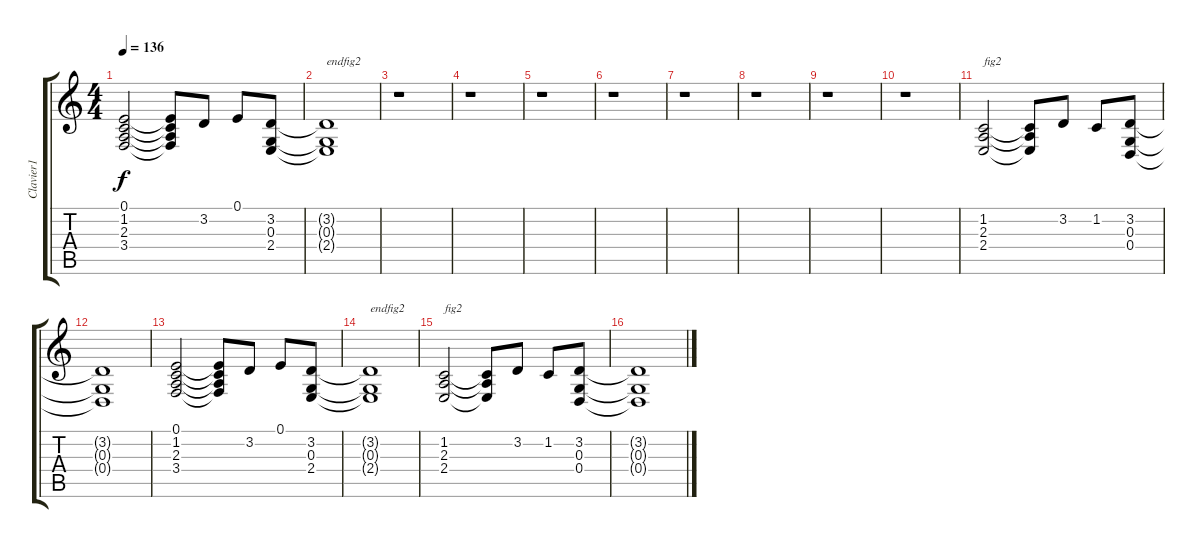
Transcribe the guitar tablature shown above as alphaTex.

\track ("Clavier1" "Clavier1") {instrument drawbarorgan}
\staff {score tabs}
\tuning (E4 B3 G3 D3 A2 E2) {hide}
\ts (4 4)
\tempo 136
\clef g2
\ks c
(0.1 1.2 2.3 3.4).2{dy f} (0.1{t} 1.2{t} 2.3{t} 3.4{t}).8 3.2.8 0.1.8 (3.2 0.3 2.4).8 |
(3.2{t} 0.3{t} 2.4{t}).1{txt "endfig2"} |
r.1 |
r.1 |
r.1 |
r.1 |
r.1 |
r.1 |
r.1 |
r.1 |
(1.2 2.3 2.4).2{txt "fig2"} (1.2{t} 2.3{t} 2.4{t}).8 3.2.8 1.2.8 (3.2 0.3 0.4).8 |
(3.2{t} 0.3{t} 0.4{t}).1 |
(0.1 1.2 2.3 3.4).2 (0.1{t} 1.2{t} 2.3{t} 3.4{t}).8 3.2.8 0.1.8 (3.2 0.3 2.4).8 |
(3.2{t} 0.3{t} 2.4{t}).1{txt "endfig2"} |
(1.2 2.3 2.4).2{txt "fig2"} (1.2{t} 2.3{t} 2.4{t}).8 3.2.8 1.2.8 (3.2 0.3 0.4).8 |
(3.2{t} 0.3{t} 0.4{t}).1
